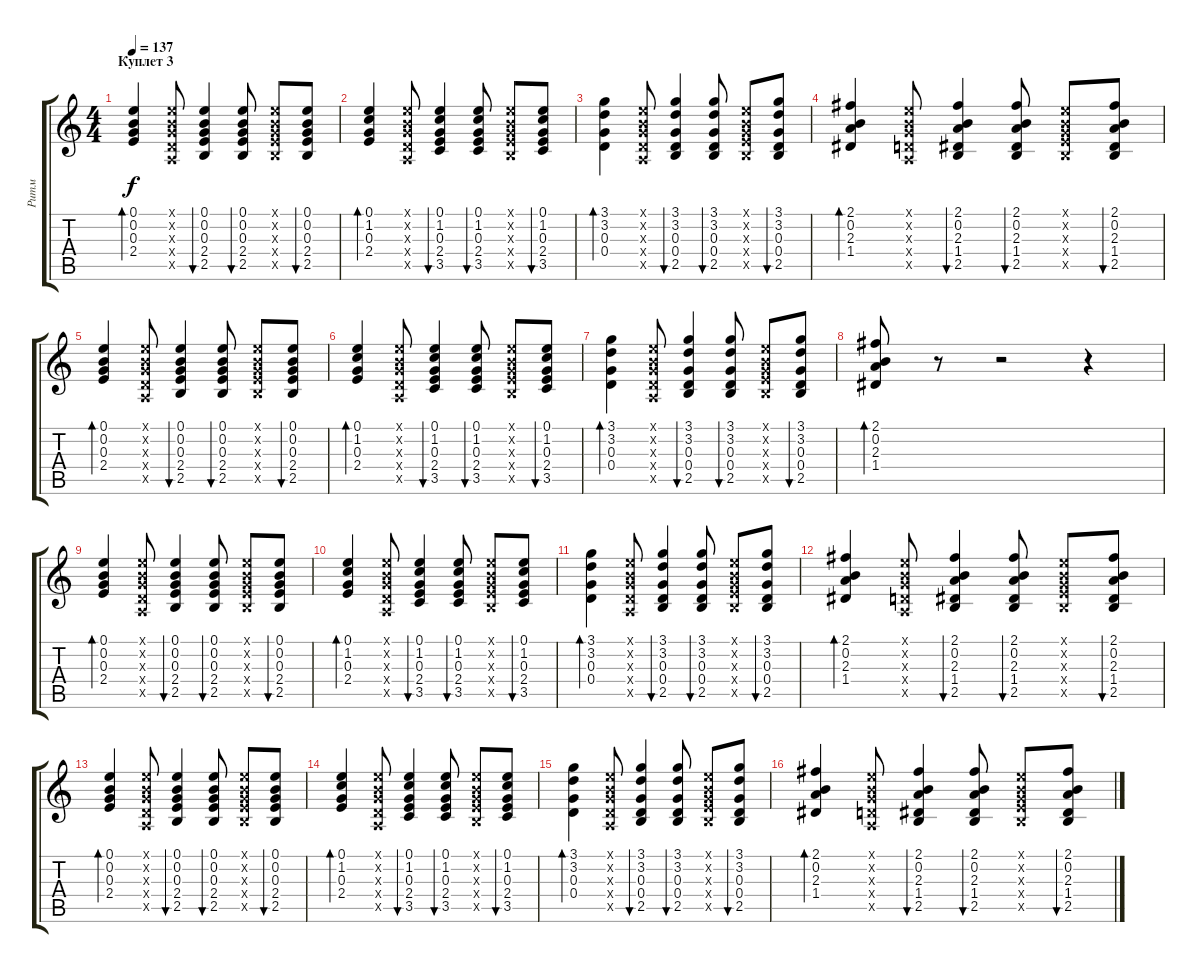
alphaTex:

\track ("Ритм" "Ритм") {instrument acousticguitarsteel}
\staff {score tabs}
\tuning (E4 B3 G3 D3 A2 E2) {hide}
\ts (4 4)
\section ("" "Куплет 3")
\tempo 137
\clef g2
\ks c
(0.1 0.2 0.3 2.4).4{bd 30 dy f} (0.1{x} 0.2{x} 0.3{x} 0.4{x} 0.5{x}).8 (0.1 0.2 0.3 2.4 2.5).4{bu 30} (0.1 0.2 0.3 2.4 2.5).8{bu 30} (0.1{x} 0.2{x} 0.3{x} 2.4{x} 2.5{x}).8 (0.1 0.2 0.3 2.4 2.5).8{bu 30} |
(0.1 1.2 0.3 2.4).4{bd 30} (0.1{x} 0.2{x} 0.3{x} 0.4{x} 0.5{x}).8 (0.1 1.2 0.3 2.4 3.5).4{bu 30} (0.1 1.2 0.3 2.4 3.5).8{bu 30} (0.1{x} 0.2{x} 0.3{x} 2.4{x} 2.5{x}).8 (0.1 1.2 0.3 2.4 3.5).8{bu 30} |
(3.1 3.2 0.3 0.4).4{bd 30} (0.1{x} 0.2{x} 0.3{x} 0.4{x} 0.5{x}).8 (3.1 3.2 0.3 0.4 2.5).4{bu 30} (3.1 3.2 0.3 0.4 2.5).8{bu 30} (0.1{x} 0.2{x} 0.3{x} 2.4{x} 2.5{x}).8 (3.1 3.2 0.3 0.4 2.5).8{bu 30} |
(2.1 0.2 2.3 1.4).4{bd 30} (0.1{x} 0.2{x} 0.3{x} 0.4{x} 0.5{x}).8 (2.1 0.2 2.3 1.4 2.5).4{bu 30} (2.1 0.2 2.3 1.4 2.5).8{bu 30} (0.1{x} 0.2{x} 0.3{x} 2.4{x} 2.5{x}).8 (2.1 0.2 2.3 1.4 2.5).8{bu 30} |
(0.1 0.2 0.3 2.4).4{bd 30} (0.1{x} 0.2{x} 0.3{x} 0.4{x} 0.5{x}).8 (0.1 0.2 0.3 2.4 2.5).4{bu 30} (0.1 0.2 0.3 2.4 2.5).8{bu 30} (0.1{x} 0.2{x} 0.3{x} 2.4{x} 2.5{x}).8 (0.1 0.2 0.3 2.4 2.5).8{bu 30} |
(0.1 1.2 0.3 2.4).4{bd 30} (0.1{x} 0.2{x} 0.3{x} 0.4{x} 0.5{x}).8 (0.1 1.2 0.3 2.4 3.5).4{bu 30} (0.1 1.2 0.3 2.4 3.5).8{bu 30} (0.1{x} 0.2{x} 0.3{x} 2.4{x} 2.5{x}).8 (0.1 1.2 0.3 2.4 3.5).8{bu 30} |
(3.1 3.2 0.3 0.4).4{bd 30} (0.1{x} 0.2{x} 0.3{x} 0.4{x} 0.5{x}).8 (3.1 3.2 0.3 0.4 2.5).4{bu 30} (3.1 3.2 0.3 0.4 2.5).8{bu 30} (0.1{x} 0.2{x} 0.3{x} 2.4{x} 2.5{x}).8 (3.1 3.2 0.3 0.4 2.5).8{bu 30} |
(2.1 0.2 2.3 1.4).8{bd 30} r.8 r.2 r.4 |
(0.1 0.2 0.3 2.4).4{bd 30} (0.1{x} 0.2{x} 0.3{x} 0.4{x} 0.5{x}).8 (0.1 0.2 0.3 2.4 2.5).4{bu 30} (0.1 0.2 0.3 2.4 2.5).8{bu 30} (0.1{x} 0.2{x} 0.3{x} 2.4{x} 2.5{x}).8 (0.1 0.2 0.3 2.4 2.5).8{bu 30} |
(0.1 1.2 0.3 2.4).4{bd 30} (0.1{x} 0.2{x} 0.3{x} 0.4{x} 0.5{x}).8 (0.1 1.2 0.3 2.4 3.5).4{bu 30} (0.1 1.2 0.3 2.4 3.5).8{bu 30} (0.1{x} 0.2{x} 0.3{x} 2.4{x} 2.5{x}).8 (0.1 1.2 0.3 2.4 3.5).8{bu 30} |
(3.1 3.2 0.3 0.4).4{bd 30} (0.1{x} 0.2{x} 0.3{x} 0.4{x} 0.5{x}).8 (3.1 3.2 0.3 0.4 2.5).4{bu 30} (3.1 3.2 0.3 0.4 2.5).8{bu 30} (0.1{x} 0.2{x} 0.3{x} 2.4{x} 2.5{x}).8 (3.1 3.2 0.3 0.4 2.5).8{bu 30} |
(2.1 0.2 2.3 1.4).4{bd 30} (0.1{x} 0.2{x} 0.3{x} 0.4{x} 0.5{x}).8 (2.1 0.2 2.3 1.4 2.5).4{bu 30} (2.1 0.2 2.3 1.4 2.5).8{bu 30} (0.1{x} 0.2{x} 0.3{x} 2.4{x} 2.5{x}).8 (2.1 0.2 2.3 1.4 2.5).8{bu 30} |
(0.1 0.2 0.3 2.4).4{bd 30} (0.1{x} 0.2{x} 0.3{x} 0.4{x} 0.5{x}).8 (0.1 0.2 0.3 2.4 2.5).4{bu 30} (0.1 0.2 0.3 2.4 2.5).8{bu 30} (0.1{x} 0.2{x} 0.3{x} 2.4{x} 2.5{x}).8 (0.1 0.2 0.3 2.4 2.5).8{bu 30} |
(0.1 1.2 0.3 2.4).4{bd 30} (0.1{x} 0.2{x} 0.3{x} 0.4{x} 0.5{x}).8 (0.1 1.2 0.3 2.4 3.5).4{bu 30} (0.1 1.2 0.3 2.4 3.5).8{bu 30} (0.1{x} 0.2{x} 0.3{x} 2.4{x} 2.5{x}).8 (0.1 1.2 0.3 2.4 3.5).8{bu 30} |
(3.1 3.2 0.3 0.4).4{bd 30} (0.1{x} 0.2{x} 0.3{x} 0.4{x} 0.5{x}).8 (3.1 3.2 0.3 0.4 2.5).4{bu 30} (3.1 3.2 0.3 0.4 2.5).8{bu 30} (0.1{x} 0.2{x} 0.3{x} 2.4{x} 2.5{x}).8 (3.1 3.2 0.3 0.4 2.5).8{bu 30} |
(2.1 0.2 2.3 1.4).4{bd 30} (0.1{x} 0.2{x} 0.3{x} 0.4{x} 0.5{x}).8 (2.1 0.2 2.3 1.4 2.5).4{bu 30} (2.1 0.2 2.3 1.4 2.5).8{bu 30} (0.1{x} 0.2{x} 0.3{x} 2.4{x} 2.5{x}).8 (2.1 0.2 2.3 1.4 2.5).8{bu 30}
